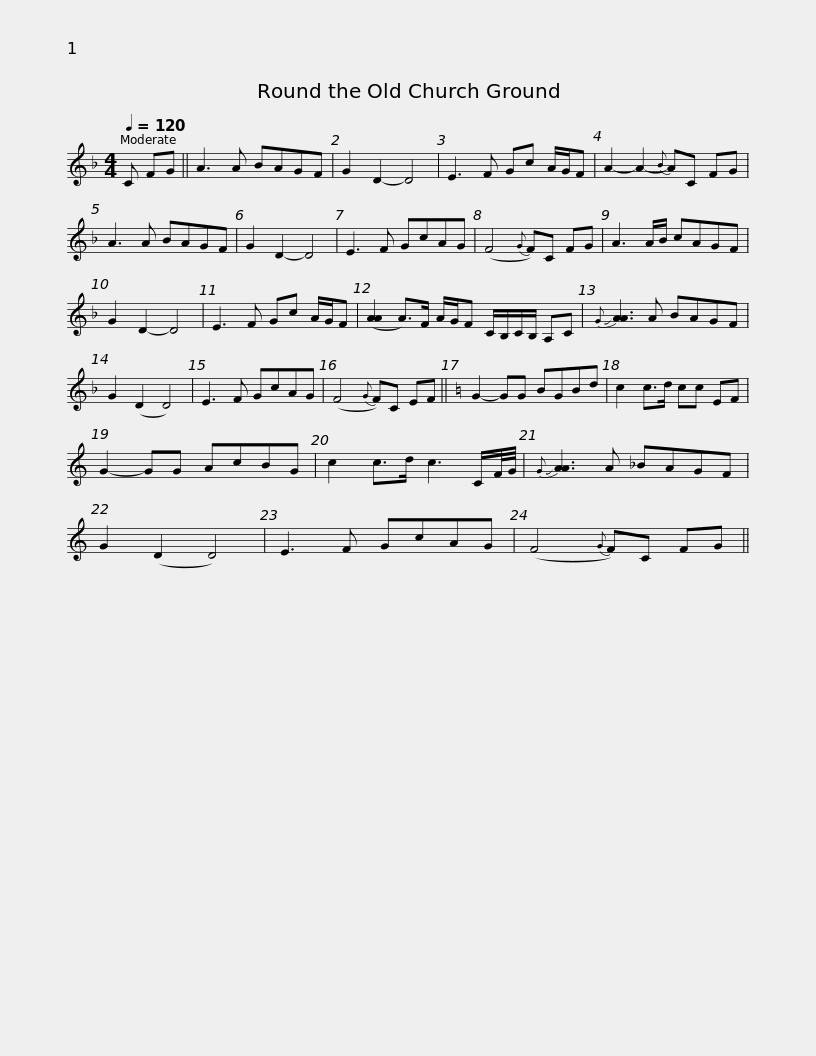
X:1
L:1/8
Q:1/4=120
M:4/4
I:linebreak $
K:F
V:1 treble
V:1
 C FG || A3 A BAGF | G2 D2- D4 | E3 F Gc A/G/F | A2- A2-{B} AC FG | %5
 A3 A BAGF | G2 D2- D4 |$ E3 F GcAG | (F4{G} F)C FG | A3 A/B/ cAGF | %10
 G2 D2- D4 | E3 F Gc A/G/F |$ ([AA]2 A>)F A/G/F C/B,/C/B,/ A,C |{G} !slide![AA]3 A BAGF | G2 (D2 D4) | %15
 E3 F GcAG | (F4{G} F)C EF ||$[K:C] G2- GG BGBd | c2 c>d cc EF | G2- GG AcBG | %20
 c2 c>d c3 C/F/4G/4 |{G} !slide![AA]3 A _BAGF | G2 (D2 D4) |$ E3 F GcAG | (F4{G} F)C FG || %25
